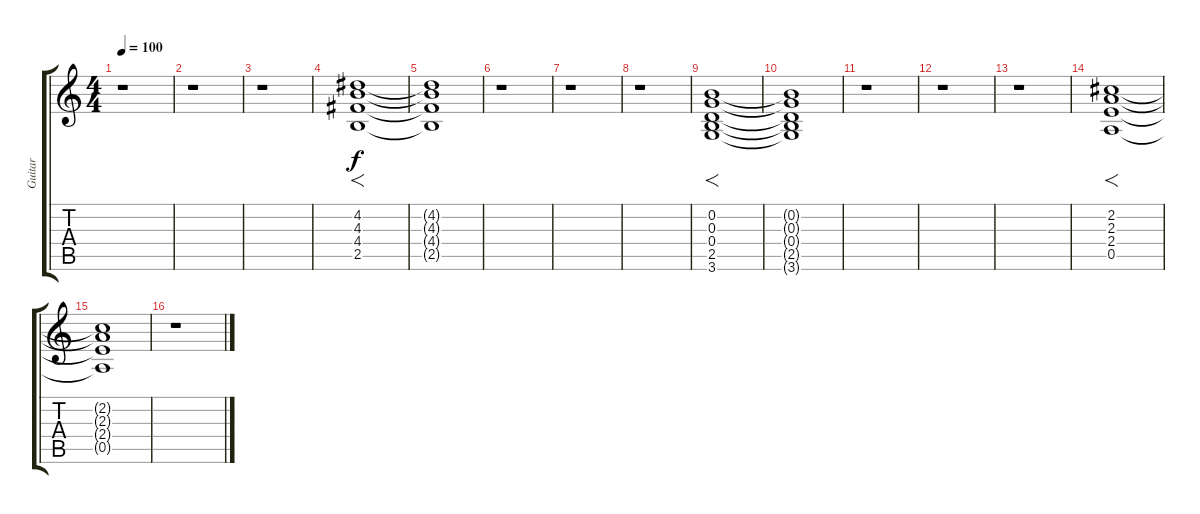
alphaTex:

\track ("Guitar" "Guitar") {instrument distortionguitar}
\staff {score tabs}
\tuning (E4 B3 G3 D3 A2 E2) {hide}
\ts (4 4)
\tempo 100
\clef g2
\ks c
r.1{dy f} |
r.1 |
r.1 |
(4.2 4.3 4.4 2.5).1{f} |
(4.2{t} 4.3{t} 4.4{t} 2.5{t}).1 |
r.1 |
r.1 |
r.1 |
(0.2 0.3 0.4 2.5 3.6).1{f} |
(0.2{t} 0.3{t} 0.4{t} 2.5{t} 3.6{t}).1 |
r.1 |
r.1 |
r.1 |
(2.2 2.3 2.4 0.5).1{f} |
(2.2{t} 2.3{t} 2.4{t} 0.5{t}).1 |
r.1
